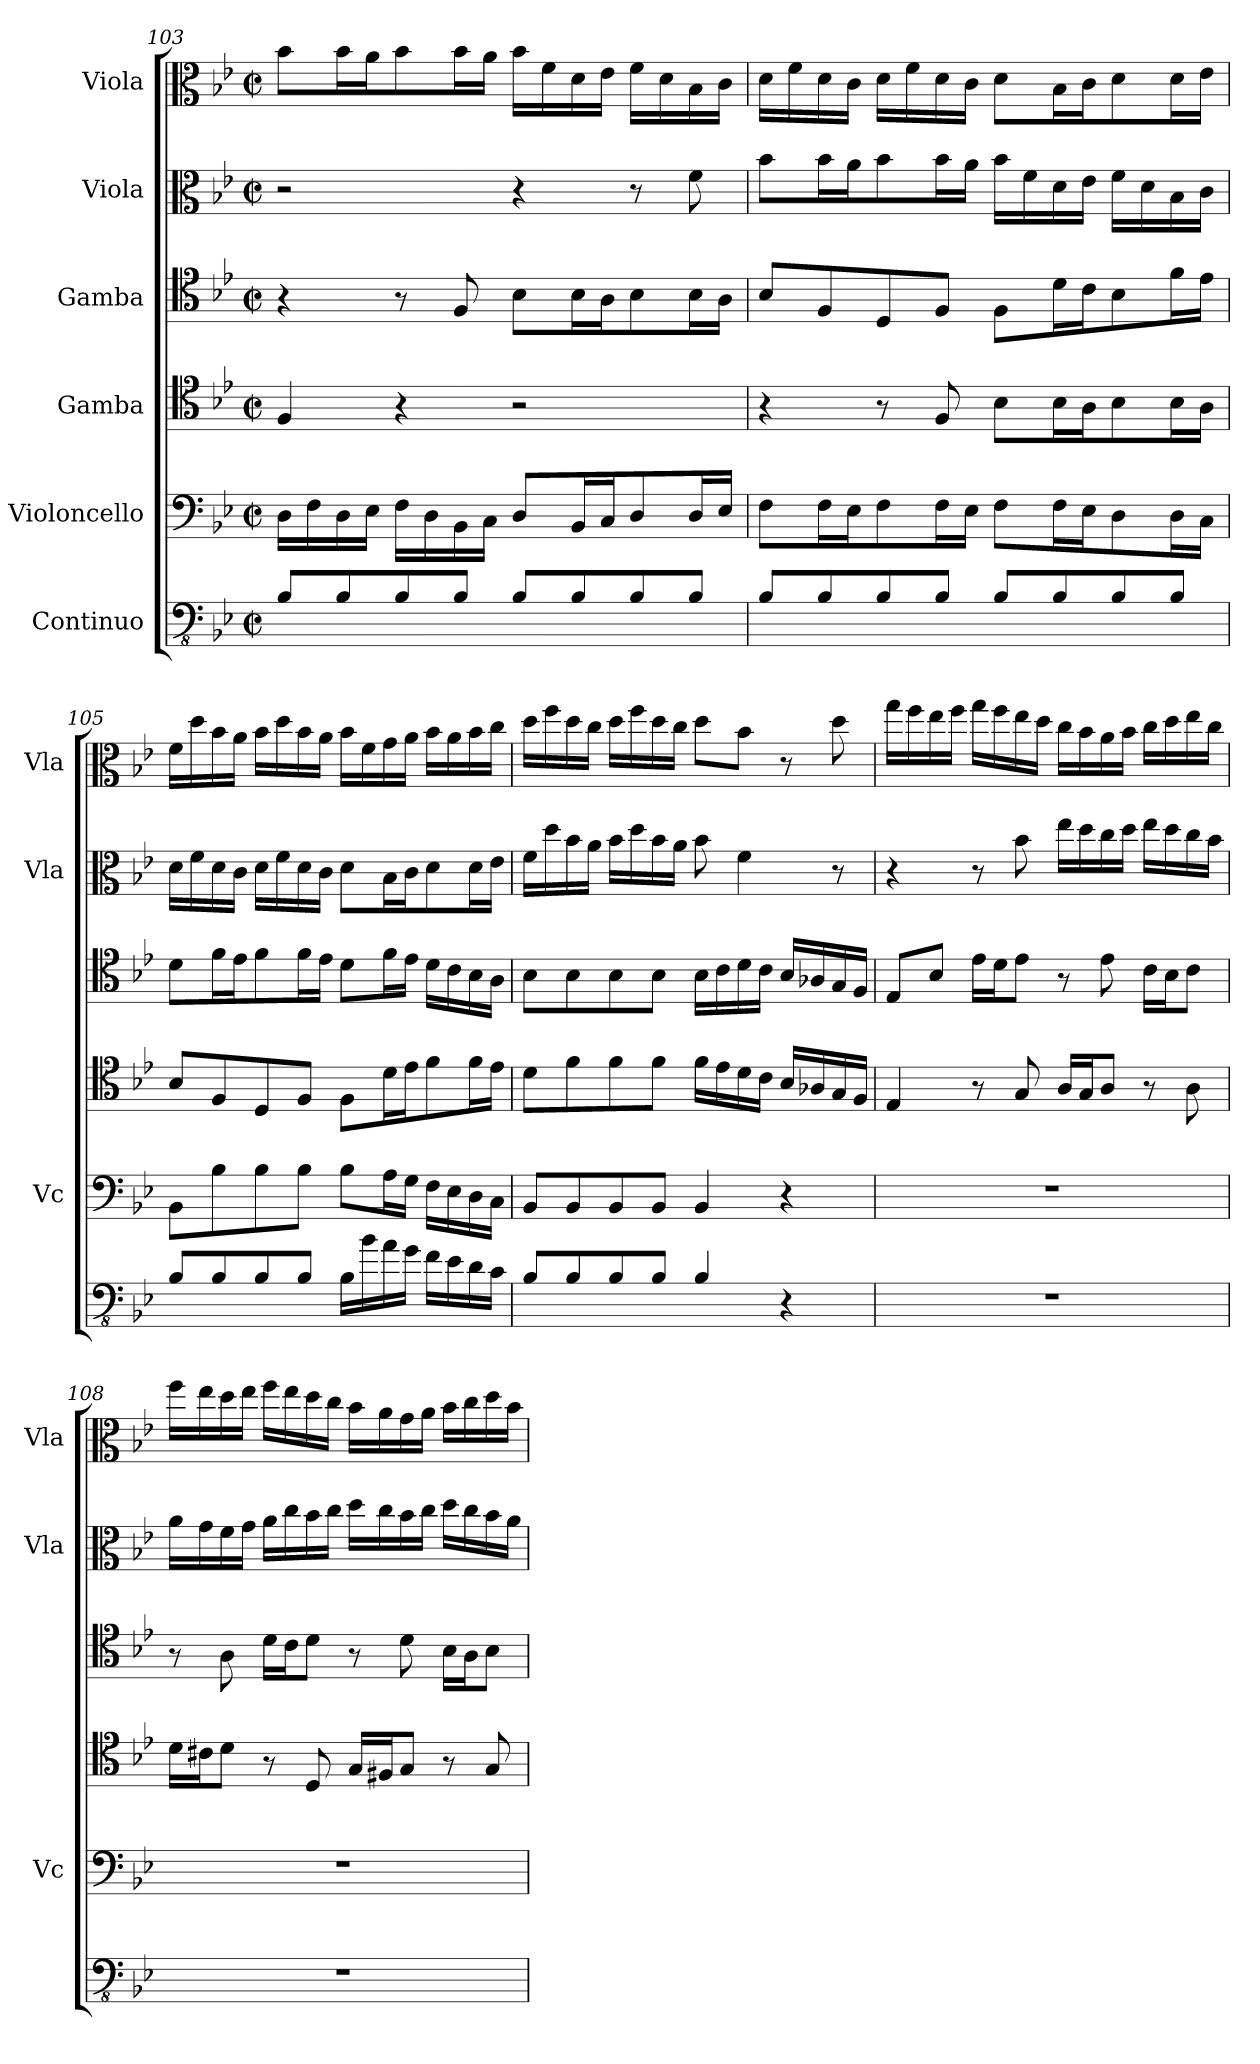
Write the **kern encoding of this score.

**kern	**kern	**kern	**kern	**kern	**kern
*part6	*part5	*part4	*part3	*part2	*part1
*staff6	*staff5	*staff4	*staff3	*staff2	*staff1
*I"Continuo	*I"Violoncello	*I"Gamba	*I"Gamba	*I"Viola	*I"Viola
*	*I'Vc	*	*	*I'Vla	*I'Vla
*clefFv4	*clefF4	*clefC4	*clefC4	*clefC3	*clefC3
*ITrd7c12	*	*	*	*	*
*k[b-e-]	*k[b-e-]	*k[b-e-]	*k[b-e-]	*k[b-e-]	*k[b-e-]
*M2/2	*M2/2	*M2/2	*M2/2	*M2/2	*M2/2
*met(c|)	*met(c|)	*met(c|)	*met(c|)	*met(c|)	*met(c|)
=103	=103	=103	=103	=103	=103
8BBB-/L	16D\LL	4F/	4r	2r	8b-\L
.	16F\	.	.	.	.
8BBB-/	16D\	.	.	.	16b-\L
.	16E-\JJ	.	.	.	16a\J
8BBB-/	16F\LL	4r	8r	.	8b-\
.	16D\	.	.	.	.
8BBB-/J	16BB-\	.	8F/	.	16b-\L
.	16C\JJ	.	.	.	16a\JJ
8BBB-/L	8D/L	2r	8B-\L	4r	16b-\LL
.	.	.	.	.	16f\
8BBB-/	16BB-/L	.	16B-\L	.	16d\
.	16C/J	.	16A\J	.	16e-\JJ
8BBB-/	8D/	.	8B-\	8r	16f\LL
.	.	.	.	.	16d\
8BBB-/J	16D/L	.	16B-\L	8f\	16B-\
.	16E-/JJ	.	16A\JJ	.	16c\JJ
!!LO:LB:g=z
=104	=104	=104	=104	=104	=104
8BBB-/L	8F\L	4r	8B-/L	8b-\L	16d\LL
.	.	.	.	.	16f\
8BBB-/	16F\L	.	8F/	16b-\L	16d\
.	16E-\J	.	.	16a\J	16c\JJ
8BBB-/	8F\	8r	8D/	8b-\	16d\LL
.	.	.	.	.	16f\
8BBB-/J	16F\L	8F/	8F/J	16b-\L	16d\
.	16E-\JJ	.	.	16a\JJ	16c\JJ
8BBB-/L	8F\L	8B-\L	8F\L	16b-\LL	8d\L
.	.	.	.	16f\	.
8BBB-/	16F\L	16B-\L	16d\L	16d\	16B-\L
.	16E-\J	16A\J	16c\J	16e-\JJ	16c\J
8BBB-/	8D\	8B-\	8B-\	16f\LL	8d\
.	.	.	.	16d\	.
8BBB-/J	16D\L	16B-\L	16f\L	16B-\	16d\L
.	16C\JJ	16A\JJ	16e-\JJ	16c\JJ	16e-\JJ
=105	=105	=105	=105	=105	=105
8BBB-/L	8BB-\L	8B-/L	8d\L	16d\LL	16f\LL
.	.	.	.	16f\	16dd\
8BBB-/	8B-\	8F/	16f\L	16d\	16b-\
.	.	.	16e-\J	16c\JJ	16a\JJ
8BBB-/	8B-\	8D/	8f\	16d\LL	16b-\LL
.	.	.	.	16f\	16dd\
8BBB-/J	8B-\J	8F/J	16f\L	16d\	16b-\
.	.	.	16e-\JJ	16c\JJ	16a\JJ
16BBB-\LL	8B-\L	8F\L	8d\L	8d\L	16b-\LL
16BB-\	.	.	.	.	16f\
16AA\	16A\L	16d\L	16f\L	16B-\L	16g\
16GG\JJ	16G\JJ	16e-\J	16e-\JJ	16c\J	16a\JJ
16FF\LL	16F\LL	8f\	16d\LL	8d\	16b-\LL
16EE-\	16E-\	.	16c\	.	16a\
16DD\	16D\	16f\L	16B-\	16d\L	16b-\
16CC\JJ	16C\JJ	16e-\JJ	16A\JJ	16e-\JJ	16cc\JJ
!!LO:PB:g=z
=106	=106	=106	=106	=106	=106
8BBB-/L	8BB-/L	8d\L	8B-\L	16f\LL	16dd\LL
.	.	.	.	16dd\	16ff\
8BBB-/	8BB-/	8f\	8B-\	16b-\	16dd\
.	.	.	.	16a\JJ	16cc\JJ
8BBB-/	8BB-/	8f\	8B-\	16b-\LL	16dd\LL
.	.	.	.	16dd\	16ff\
8BBB-/J	8BB-/J	8f\J	8B-\J	16b-\	16dd\
.	.	.	.	16a\JJ	16cc\JJ
4BBB-/	4BB-/	16f\LL	16B-\LL	8b-\	8dd\L
.	.	16e-\	16c\	.	.
.	.	16d\	16d\	4f\	8b-\J
.	.	16c\JJ	16c\JJ	.	.
4r	4r	16B-/LL	16B-/LL	.	8r
.	.	16A-X/	16A-X/	.	.
.	.	16G/	16G/	8r	8dd\
.	.	16F/JJ	16F/JJ	.	.
=107	=107	=107	=107	=107	=107
1r	1r	4E-/	8E-/L	4r	16gg\LL
.	.	.	.	.	16ff\
.	.	.	8B-/J	.	16ee-\
.	.	.	.	.	16ff\JJ
.	.	8r	16e-\LL	8r	16gg\LL
.	.	.	16d\J	.	16ff\
.	.	8G/	8e-\J	8b-\	16ee-\
.	.	.	.	.	16dd\JJ
.	.	16A/LL	8r	16ee-\LL	16cc\LL
.	.	16G/J	.	16dd\	16b-\
.	.	8A/J	8e-\	16cc\	16a\
.	.	.	.	16dd\JJ	16b-\JJ
.	.	8r	16c\LL	16ee-\LL	16cc\LL
.	.	.	16B-\J	16dd\	16dd\
.	.	8A\	8c\J	16cc\	16ee-\
.	.	.	.	16b-\JJ	16cc\JJ
!!LO:LB:g=z
=108	=108	=108	=108	=108	=108
1r	1r	16d\LL	8r	16a\LL	16ff\LL
.	.	16c#X\J	.	16g\	16ee-\
.	.	8d\J	8A\	16f\	16dd\
.	.	.	.	16g\JJ	16ee-\JJ
.	.	8r	16d\LL	16a\LL	16ff\LL
.	.	.	16c\J	16cc\	16ee-\
.	.	8D/	8d\J	16b-\	16dd\
.	.	.	.	16cc\JJ	16cc\JJ
.	.	16G/LL	8r	16dd\LL	16b-\LL
.	.	16F#X/J	.	16cc\	16a\
.	.	8G/J	8d\	16b-\	16g\
.	.	.	.	16cc\JJ	16a\JJ
.	.	8r	16B-\LL	16dd\LL	16b-\LL
.	.	.	16A\J	16cc\	16cc\
.	.	8G/	8B-\J	16b-\	16dd\
.	.	.	.	16a\JJ	16b-\JJ
=	=	=	=	=	=
*-	*-	*-	*-	*-	*-
